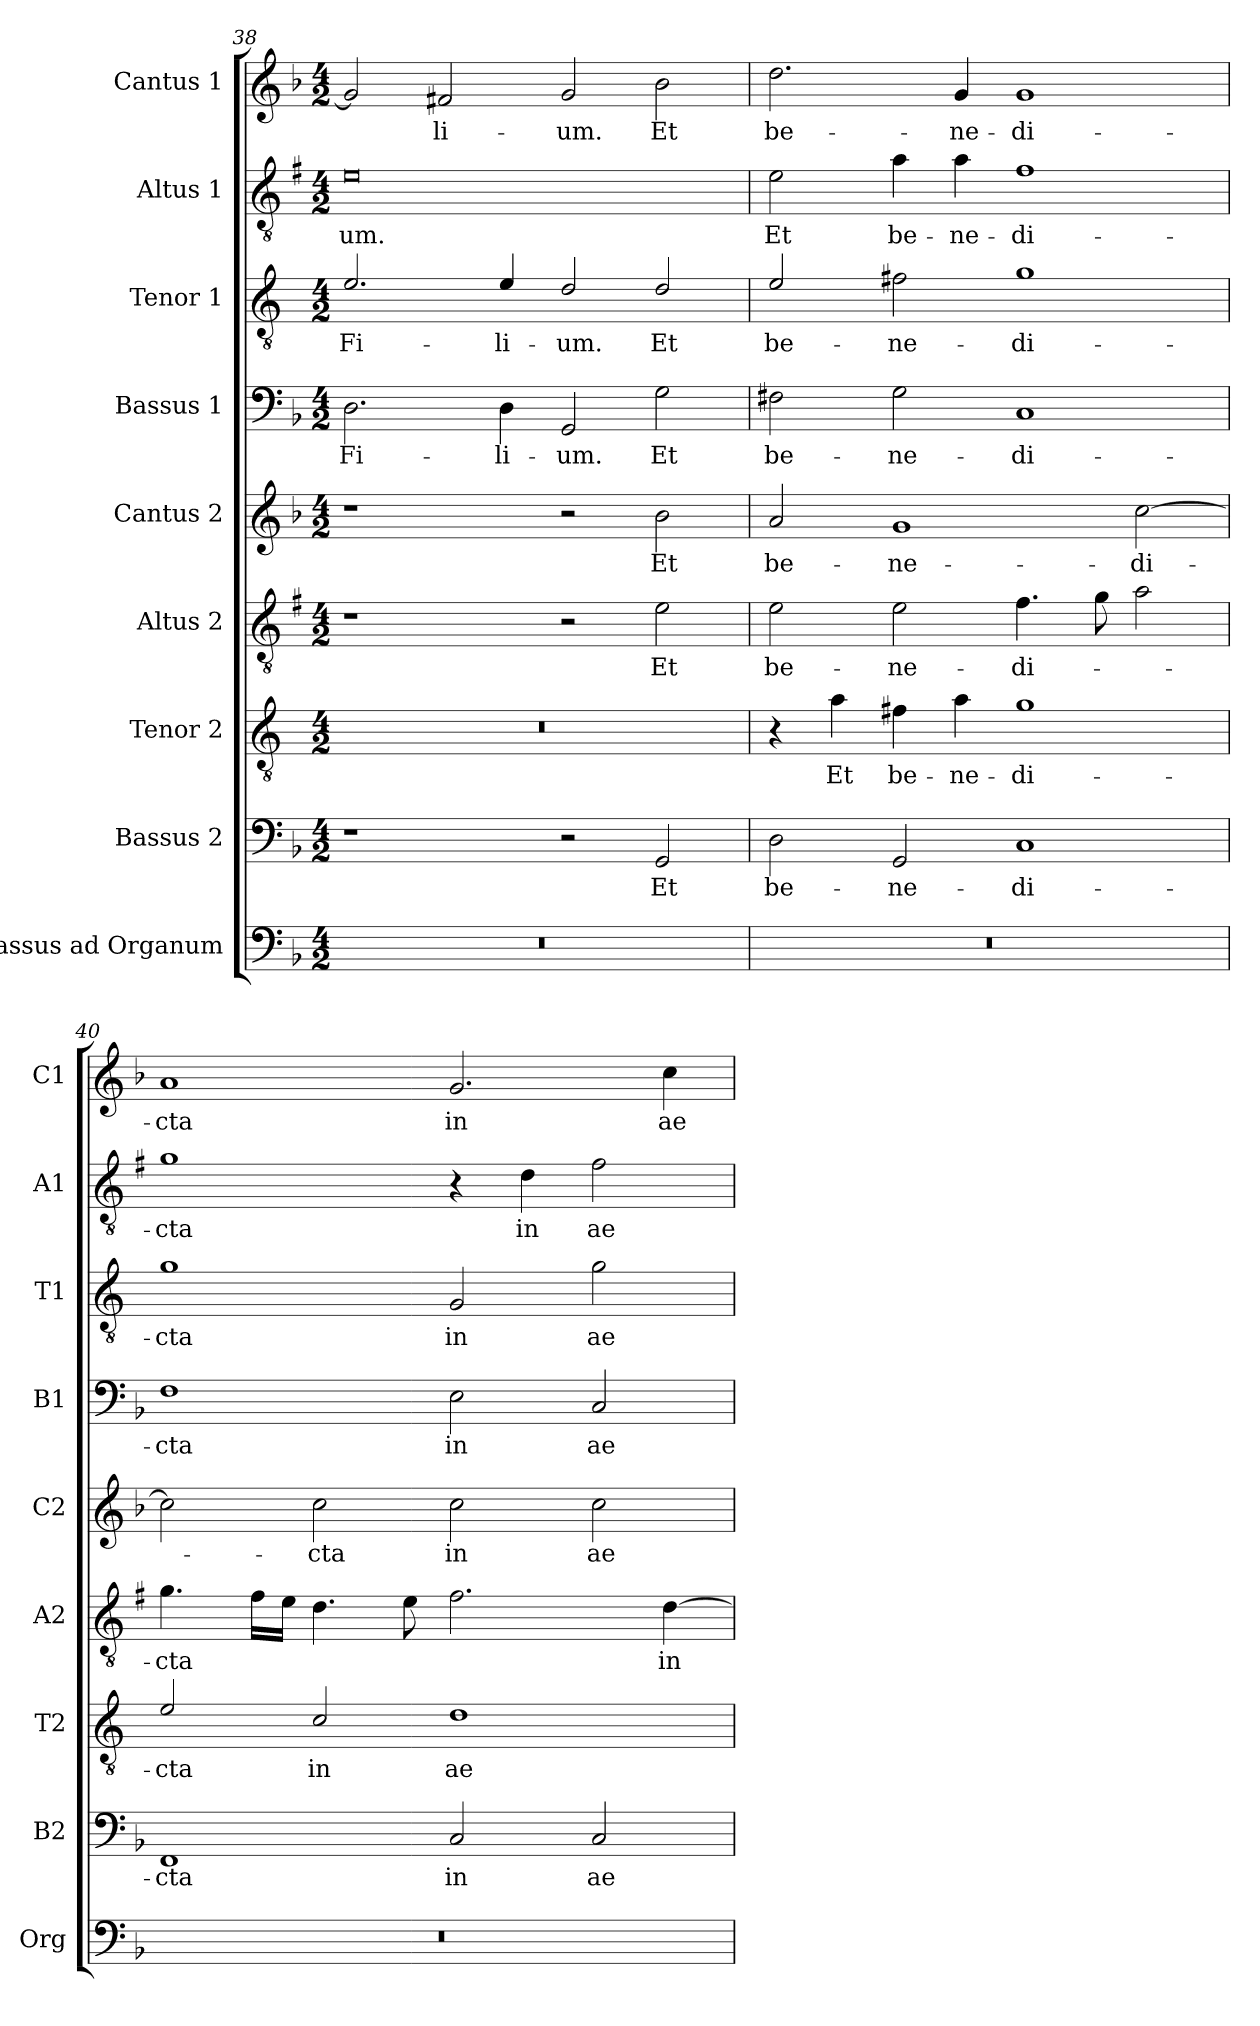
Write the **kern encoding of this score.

**kern	**kern	**text	**kern	**text	**kern	**text	**kern	**text	**kern	**text	**kern	**text	**kern	**text	**kern	**text
*part9	*part8	*part8	*part7	*part7	*part6	*part6	*part5	*part5	*part4	*part4	*part3	*part3	*part2	*part2	*part1	*part1
*staff9	*staff8	*staff8	*staff7	*staff7	*staff6	*staff6	*staff5	*staff5	*staff4	*staff4	*staff3	*staff3	*staff2	*staff2	*staff1	*staff1
*I"Bassus ad Organum	*I"Bassus 2	*	*I"Tenor 2	*	*I"Altus 2	*	*I"Cantus 2	*	*I"Bassus 1	*	*I"Tenor 1	*	*I"Altus 1	*	*I"Cantus 1	*
*I'Org	*I'B2	*	*I'T2	*	*I'A2	*	*I'C2	*	*I'B1	*	*I'T1	*	*I'A1	*	*I'C1	*
*clefF4	*clefF4	*	*clefGv2	*	*clefGv2	*	*clefG2	*	*clefF4	*	*clefGv2	*	*clefGv2	*	*clefG2	*
*	*	*	*ITrd4c7	*	*ITrd1c2	*	*	*	*	*	*ITrd4c7	*	*ITrd1c2	*	*	*
*k[b-]	*k[b-]	*	*k[b-]	*	*k[b-]	*	*k[b-]	*	*k[b-]	*	*k[b-]	*	*k[b-]	*	*k[b-]	*
*F:	*F:	*	*F:	*	*F:	*	*F:	*	*F:	*	*F:	*	*F:	*	*F:	*
*M4/2	*M4/2	*	*M4/2	*	*M4/2	*	*M4/2	*	*M4/2	*	*M4/2	*	*M4/2	*	*M4/2	*
=38	=38	=38	=38	=38	=38	=38	=38	=38	=38	=38	=38	=38	=38	=38	=38	=38
!	!	!	!	!	!	!	!	!	!	!LO:LY:b	!	!LO:LY:b	!	!LO:LY:b	!	!
0r	1r	.	0r	.	1r	.	1r	.	2.D\	Fi-	2.A/	Fi-	0d	-um.	2g/]	.
!	!	!	!	!	!	!	!	!	!	!	!	!	!	!	!	!LO:LY:b
.	.	.	.	.	.	.	.	.	.	.	.	.	.	.	2f#X/	-li-
!	!	!	!	!	!	!	!	!	!	!LO:LY:b	!	!LO:LY:b	!	!	!	!
.	.	.	.	.	.	.	.	.	4D\	-li-	4A/	-li-	.	.	.	.
!	!	!	!	!	!	!	!	!	!	!LO:LY:b	!	!LO:LY:b	!	!	!	!LO:LY:b
.	2r	.	.	.	2r	.	2r	.	2GG/	-um.	2G/	-um.	.	.	2g/	-um.
!	!	!LO:LY:b	!	!	!	!LO:LY:b	!	!LO:LY:b	!	!LO:LY:b	!	!LO:LY:b	!	!	!	!LO:LY:b
.	2GG/	Et	.	.	2d\	Et	2b-\	Et	2G\	Et	2G/	Et	.	.	2b-\	Et
=39	=39	=39	=39	=39	=39	=39	=39	=39	=39	=39	=39	=39	=39	=39	=39	=39
!	!	!LO:LY:b	!	!	!	!LO:LY:b	!	!LO:LY:b	!	!LO:LY:b	!	!LO:LY:b	!	!LO:LY:b	!	!LO:LY:b
0r	2D\	be-	4r	.	2d\	be-	2a/	be-	2F#X\	be-	2A/	be-	2d\	Et	2.dd\	be-
!	!	!	!	!LO:LY:b	!	!	!	!	!	!	!	!	!	!	!	!
.	.	.	4d\	Et	.	.	.	.	.	.	.	.	.	.	.	.
!	!	!LO:LY:b	!	!LO:LY:b	!	!LO:LY:b	!	!LO:LY:b	!	!LO:LY:b	!	!LO:LY:b	!	!LO:LY:b	!	!
.	2GG/	-ne-	4Bn\	be-	2d\	-ne-	1g	-ne-	2G\	-ne-	2Bn\	-ne-	4g\	be-	.	.
!	!	!	!	!LO:LY:b	!	!	!	!	!	!	!	!	!	!LO:LY:b	!	!LO:LY:b
.	.	.	4d\	-ne-	.	.	.	.	.	.	.	.	4g\	-ne-	4g/	-ne-
!	!	!LO:LY:b	!	!LO:LY:b	!	!LO:LY:b	!	!	!	!LO:LY:b	!	!LO:LY:b	!	!LO:LY:b	!	!LO:LY:b
.	1C	-di-	1c	-di-	4.e\	-di-	.	.	1C	-di-	1c	-di-	1e	-di-	1g	-di-
.	.	.	.	.	8f\	.	.	.	.	.	.	.	.	.	.	.
!	!	!	!	!	!	!	!	!LO:LY:b	!	!	!	!	!	!	!	!
.	.	.	.	.	2g\	.	[2cc\	-di-	.	.	.	.	.	.	.	.
=40	=40	=40	=40	=40	=40	=40	=40	=40	=40	=40	=40	=40	=40	=40	=40	=40
!	!	!LO:LY:b	!	!LO:LY:b	!	!LO:LY:b	!	!	!	!LO:LY:b	!	!LO:LY:b	!	!LO:LY:b	!	!LO:LY:b
0r	1FF	-cta	2A/	-cta	4.f\	-cta	2cc\]	.	1F	-cta	1c	-cta	1f	-cta	1a	-cta
.	.	.	.	.	16e\LL	.	.	.	.	.	.	.	.	.	.	.
.	.	.	.	.	16d\JJ	.	.	.	.	.	.	.	.	.	.	.
!	!	!	!	!LO:LY:b	!	!	!	!LO:LY:b	!	!	!	!	!	!	!	!
.	.	.	2F/	in	4.c\	.	2cc\	-cta	.	.	.	.	.	.	.	.
.	.	.	.	.	8d\	.	.	.	.	.	.	.	.	.	.	.
!	!	!LO:LY:b	!	!LO:LY:b	!	!	!	!LO:LY:b	!	!LO:LY:b	!	!LO:LY:b	!	!	!	!LO:LY:b
.	2C/	in	1G	ae-	2.e\	.	2cc\	in	2E\	in	2C/	in	4r	.	2.g/	in
!	!	!	!	!	!	!	!	!	!	!	!	!	!	!LO:LY:b	!	!
.	.	.	.	.	.	.	.	.	.	.	.	.	4c\	in	.	.
!	!	!LO:LY:b	!	!	!	!	!	!LO:LY:b	!	!LO:LY:b	!	!LO:LY:b	!	!LO:LY:b	!	!
.	2C/	ae-	.	.	.	.	2cc\	ae-	2C/	ae-	2c\	ae-	2e\	ae-	.	.
!	!	!	!	!	!	!LO:LY:b	!	!	!	!	!	!	!	!	!	!LO:LY:b
.	.	.	.	.	[4c\	in	.	.	.	.	.	.	.	.	4cc\	ae-
=	=	=	=	=	=	=	=	=	=	=	=	=	=	=	=	=
*-	*-	*-	*-	*-	*-	*-	*-	*-	*-	*-	*-	*-	*-	*-	*-	*-
